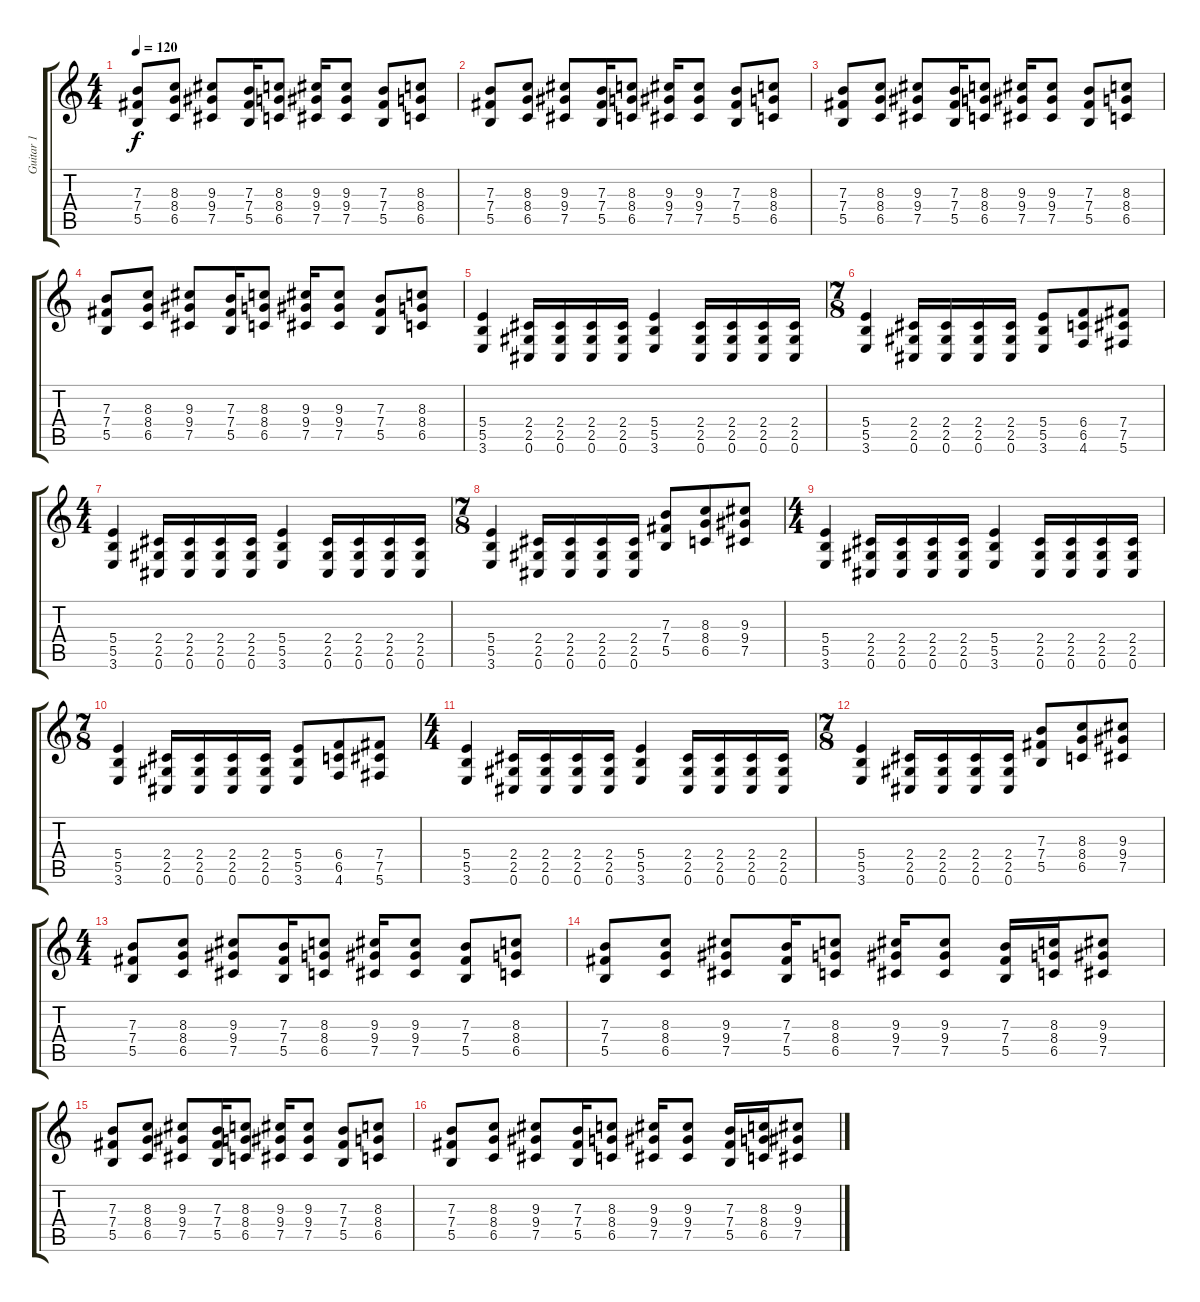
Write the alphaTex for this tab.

\track ("Guitar 1" "Guitar 1") {instrument distortionguitar}
\staff {score tabs}
\tuning (Db4 Ab3 E3 B2 Gb2 Db2) {hide}
\ts (4 4)
\tempo 120
\clef g2
\ks c
(7.3 7.4 5.5).8{dy f} (8.3 8.4 6.5).8 (9.3 9.4 7.5).8 (7.3 7.4 5.5).16 (8.3 8.4 6.5).8 (9.3 9.4 7.5).16 (9.3 9.4 7.5).8 (7.3 7.4 5.5).8 (8.3 8.4 6.5).8 |
(7.3 7.4 5.5).8 (8.3 8.4 6.5).8 (9.3 9.4 7.5).8 (7.3 7.4 5.5).16 (8.3 8.4 6.5).8 (9.3 9.4 7.5).16 (9.3 9.4 7.5).8 (7.3 7.4 5.5).8 (8.3 8.4 6.5).8 |
(7.3 7.4 5.5).8 (8.3 8.4 6.5).8 (9.3 9.4 7.5).8 (7.3 7.4 5.5).16 (8.3 8.4 6.5).8 (9.3 9.4 7.5).16 (9.3 9.4 7.5).8 (7.3 7.4 5.5).8 (8.3 8.4 6.5).8 |
(7.3 7.4 5.5).8 (8.3 8.4 6.5).8 (9.3 9.4 7.5).8 (7.3 7.4 5.5).16 (8.3 8.4 6.5).8 (9.3 9.4 7.5).16 (9.3 9.4 7.5).8 (7.3 7.4 5.5).8 (8.3 8.4 6.5).8 |
(5.4 5.5 3.6).4{volume 14} (2.4 2.5 0.6).16 (2.4 2.5 0.6).16 (2.4 2.5 0.6).16 (2.4 2.5 0.6).16 (5.4 5.5 3.6).4 (2.4 2.5 0.6).16 (2.4 2.5 0.6).16 (2.4 2.5 0.6).16 (2.4 2.5 0.6).16 |
\ts (7 8)
(5.4 5.5 3.6).4 (2.4 2.5 0.6).16 (2.4 2.5 0.6).16 (2.4 2.5 0.6).16 (2.4 2.5 0.6).16 (5.4 5.5 3.6).8 (6.4 6.5 4.6).8 (7.4 7.5 5.6).8 |
\ts (4 4)
(5.4 5.5 3.6).4 (2.4 2.5 0.6).16 (2.4 2.5 0.6).16 (2.4 2.5 0.6).16 (2.4 2.5 0.6).16 (5.4 5.5 3.6).4 (2.4 2.5 0.6).16 (2.4 2.5 0.6).16 (2.4 2.5 0.6).16 (2.4 2.5 0.6).16 |
\ts (7 8)
(5.4 5.5 3.6).4 (2.4 2.5 0.6).16 (2.4 2.5 0.6).16 (2.4 2.5 0.6).16 (2.4 2.5 0.6).16 (7.3 7.4 5.5).8 (8.3 8.4 6.5).8 (9.3 9.4 7.5).8 |
\ts (4 4)
(5.4 5.5 3.6).4 (2.4 2.5 0.6).16 (2.4 2.5 0.6).16 (2.4 2.5 0.6).16 (2.4 2.5 0.6).16 (5.4 5.5 3.6).4 (2.4 2.5 0.6).16 (2.4 2.5 0.6).16 (2.4 2.5 0.6).16 (2.4 2.5 0.6).16 |
\ts (7 8)
(5.4 5.5 3.6).4 (2.4 2.5 0.6).16 (2.4 2.5 0.6).16 (2.4 2.5 0.6).16 (2.4 2.5 0.6).16 (5.4 5.5 3.6).8 (6.4 6.5 4.6).8 (7.4 7.5 5.6).8 |
\ts (4 4)
(5.4 5.5 3.6).4 (2.4 2.5 0.6).16 (2.4 2.5 0.6).16 (2.4 2.5 0.6).16 (2.4 2.5 0.6).16 (5.4 5.5 3.6).4 (2.4 2.5 0.6).16 (2.4 2.5 0.6).16 (2.4 2.5 0.6).16 (2.4 2.5 0.6).16 |
\ts (7 8)
(5.4 5.5 3.6).4 (2.4 2.5 0.6).16 (2.4 2.5 0.6).16 (2.4 2.5 0.6).16 (2.4 2.5 0.6).16 (7.3 7.4 5.5).8 (8.3 8.4 6.5).8 (9.3 9.4 7.5).8 |
\ts (4 4)
(7.3 7.4 5.5).8 (8.3 8.4 6.5).8 (9.3 9.4 7.5).8 (7.3 7.4 5.5).16 (8.3 8.4 6.5).8 (9.3 9.4 7.5).16 (9.3 9.4 7.5).8 (7.3 7.4 5.5).8 (8.3 8.4 6.5).8 |
(7.3 7.4 5.5).8 (8.3 8.4 6.5).8 (9.3 9.4 7.5).8 (7.3 7.4 5.5).16 (8.3 8.4 6.5).8 (9.3 9.4 7.5).16 (9.3 9.4 7.5).8 (7.3 7.4 5.5).16 (8.3 8.4 6.5).16 (9.3 9.4 7.5).8 |
(7.3 7.4 5.5).8 (8.3 8.4 6.5).8 (9.3 9.4 7.5).8 (7.3 7.4 5.5).16 (8.3 8.4 6.5).8 (9.3 9.4 7.5).16 (9.3 9.4 7.5).8 (7.3 7.4 5.5).8 (8.3 8.4 6.5).8 |
(7.3 7.4 5.5).8 (8.3 8.4 6.5).8 (9.3 9.4 7.5).8 (7.3 7.4 5.5).16 (8.3 8.4 6.5).8 (9.3 9.4 7.5).16 (9.3 9.4 7.5).8 (7.3 7.4 5.5).16 (8.3 8.4 6.5).16 (9.3 9.4 7.5).8
